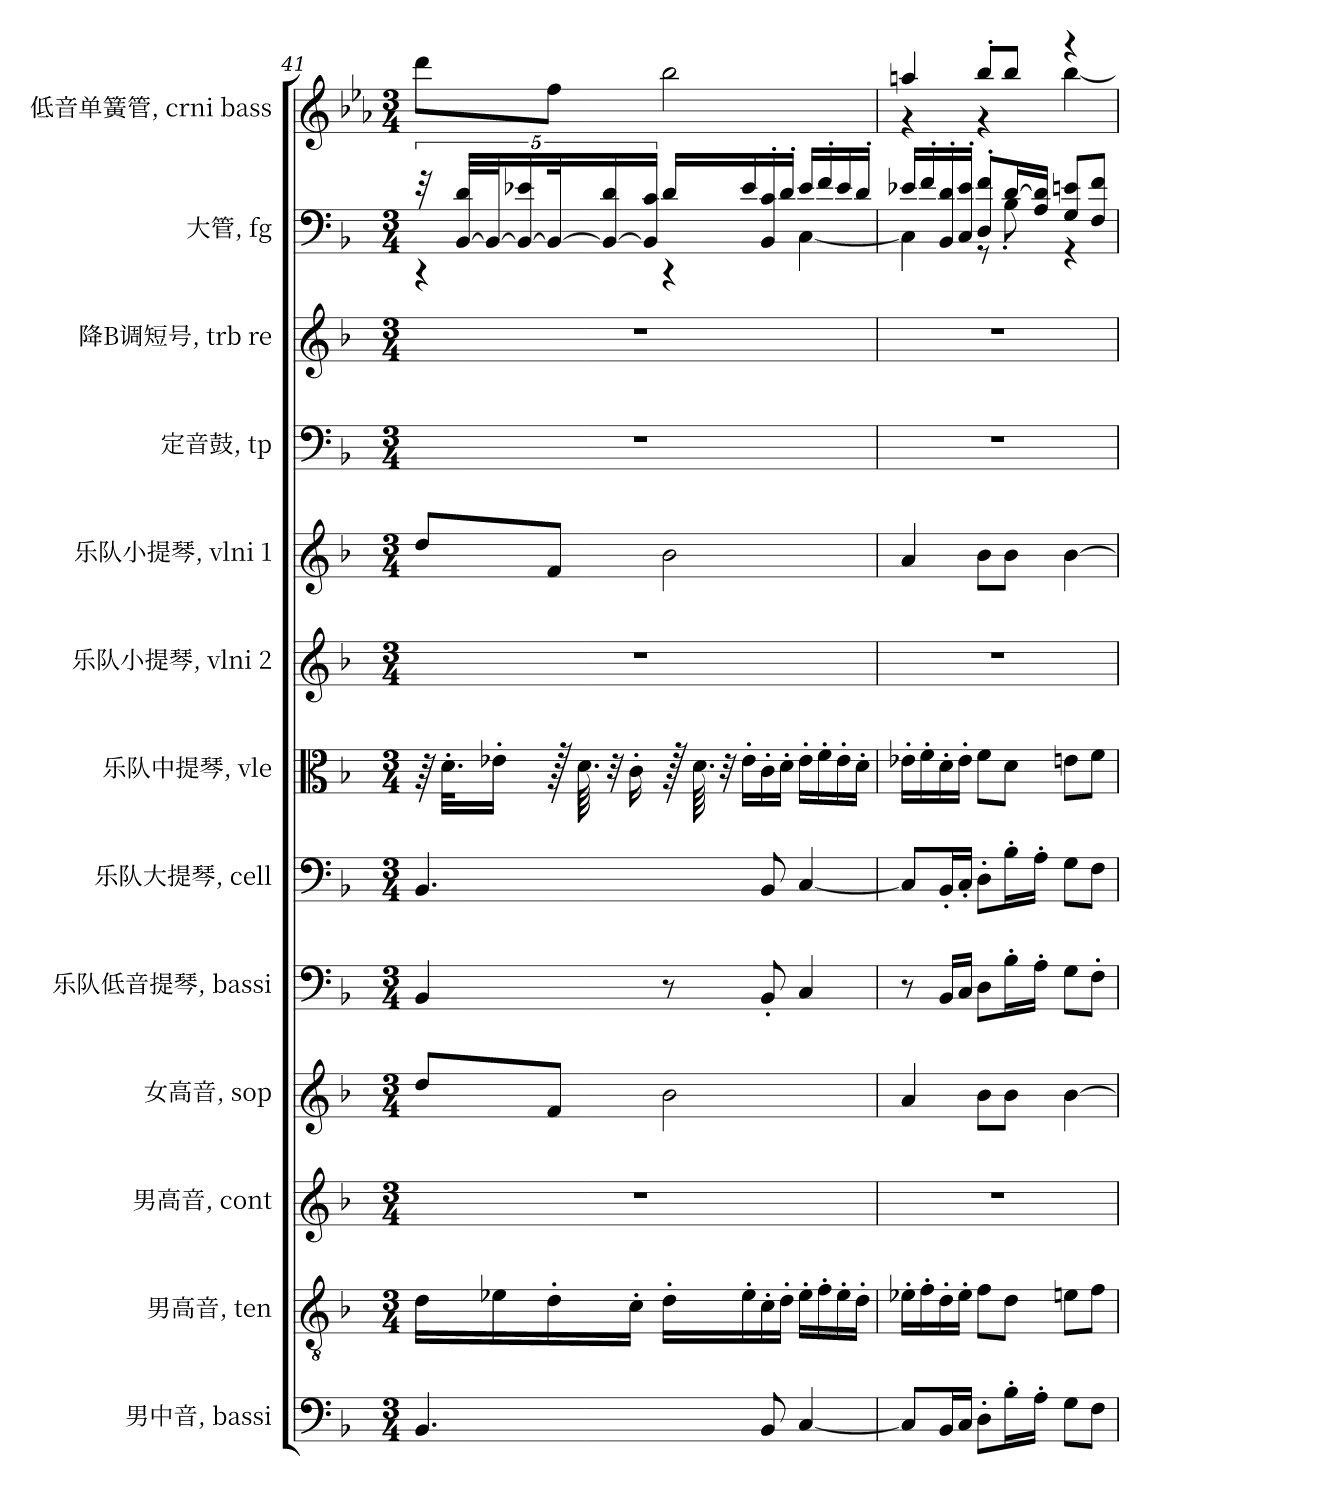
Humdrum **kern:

**kern	**kern	**kern	**kern	**kern	**kern	**kern	**kern	**kern	**kern	**kern	**kern	**kern
*part13	*part12	*part11	*part10	*part9	*part8	*part7	*part6	*part5	*part4	*part3	*part2	*part1
*staff13	*staff12	*staff11	*staff10	*staff9	*staff8	*staff7	*staff6	*staff5	*staff4	*staff3	*staff2	*staff1
*I"男中音, bassi	*I"男高音, ten	*I"男高音, cont	*I"女高音, sop	*I"乐队低音提琴, bassi	*I"乐队大提琴, cell	*I"乐队中提琴, vle	*I"乐队小提琴, vlni 2	*I"乐队小提琴, vlni 1	*I"定音鼓, tp	*I"降B调短号, trb re	*I"大管, fg	*I"低音单簧管, crni bass
*	*I'T.	*	*I'S.	*	*	*	*	*	*	*	*	*
!!LO:PB:g=z
*clefF4	*clefGv2	*clefG2	*clefG2	*clefF4	*clefF4	*clefC3	*clefG2	*clefG2	*clefF4	*clefG2	*clefF4	*clefG2
*	*	*	*	*ITrd7c12	*	*	*	*	*	*ITrd1c2	*	*ITrd8c14
*k[b-]	*k[b-]	*k[b-]	*k[b-]	*k[b-]	*k[b-]	*k[b-]	*k[b-]	*k[b-]	*k[b-]	*k[b-e-a-]	*k[b-]	*k[b-e-a-]
*M3/4	*M3/4	*M3/4	*M3/4	*M3/4	*M3/4	*M3/4	*M3/4	*M3/4	*M3/4	*M3/4	*M3/4	*M3/4
=41	=41	=41	=41	=41	=41	=41	=41	=41	=41	=41	=41	=41
*	*	*	*	*	*	*	*	*	*	*	*^	*
4.BB-/	16d\LL	2.r	8dd/L	4BBB-/	4.BB-/	64r	2.r	8dd/L	2.r	2.r	40r	4r	8dd\L
.	.	.	.	.	.	32.d'\KLL	.	.	.	.	.	.	.
.	.	.	.	.	.	.	.	.	.	.	[40BB-/ 40d/LLL	.	.
.	.	.	.	.	.	.	.	.	.	.	40BB-/J_	.	.
.	16e-X\	.	.	.	.	16e-X'\JJ	.	.	.	.	.	.	.
.	.	.	.	.	.	.	.	.	.	.	20BB-/_ 20e-X/	.	.
.	16d'\	.	8f/J	.	.	128r	.	8f/J	.	.	40BB-/K_	.	8f\J
.	.	.	.	.	.	64.d\	.	.	.	.	.	.	.
.	.	.	.	.	.	.	.	.	.	.	20BB-/_ 20d/	.	.
.	.	.	.	.	.	32r	.	.	.	.	.	.	.
.	16c'\JJ	.	.	.	.	16c'\	.	.	.	.	.	.	.
.	.	.	.	.	.	.	.	.	.	.	20BB-/] 20c/JJ	.	.
.	16d'\LL	.	2b-\	8r	.	128r	.	2b-\	.	.	16d/LL	4r	2b-\
.	.	.	.	.	.	64.d\	.	.	.	.	.	.	.
.	.	.	.	.	.	32r	.	.	.	.	.	.	.
.	16e-'\	.	.	.	.	16e-'\LL	.	.	.	.	16e-/	.	.
8BB-/	16c'\	.	.	8BBB-'/	8BB-/	16c'\	.	.	.	.	16BB-/' 16c/'	.	.
.	16d'\JJ	.	.	.	.	16d'\JJ	.	.	.	.	16d'/JJ	.	.
[4C/	16e-'\LL	.	.	4CC/	[4C/	16e-'\LL	.	.	.	.	16e-/LL	[4C\	.
.	16f'\	.	.	.	.	16f'\	.	.	.	.	16f'/	.	.
.	16e-'\	.	.	.	.	16e-'\	.	.	.	.	16e-/	.	.
.	16d'\JJ	.	.	.	.	16d'\JJ	.	.	.	.	16d'/JJ	.	.
=42	=42	=42	=42	=42	=42	=42	=42	=42	=42	=42	=42	=42	=42
*	*	*	*	*	*	*	*	*	*	*	*	*	*^
8C/L]	16e-X'\LL	2.r	4a/	8r	8C/L]	16e-X'\LL	2.r	4a/	2.r	2.r	16e-X/LL	4C\]	4an/	4r
.	16f'\	.	.	.	.	16f'\	.	.	.	.	16f'/	.	.	.
16BB-/L	16d'\	.	.	16BBB-/LL	16BB-'/L	16d'\	.	.	.	.	16BB-/' 16d/'	.	.	.
16C/JJ	16e-'\JJ	.	.	16CC/JJ	16C'/JJ	16e-'\JJ	.	.	.	.	16C/' 16e-/'JJ	.	.	.
8D'\L	8f\L	.	8b-\L	8DD\L	8D'\L	8f\L	.	8b-\L	.	.	8D/' 8f/'L	8r	8b-'/L	4r
16B-'\L	8d\J	.	8b-\J	16BB-'\L	16B-'\L	8d\J	.	8b-\J	.	.	[16d/L	8B-'\	8b-/J	.
16A'\JJ	.	.	.	16AA'\JJ	16A'\JJ	.	.	.	.	.	16A/ 16d/]JJ	.	.	.
8G\L	8en\L	.	[4b-\	8GG\L	8G\L	8en\L	.	[4b-\	.	.	8G/ 8en/L	4r	4r	[4b-\
8F\J	8f\J	.	.	8FF'\J	8F\J	8f\J	.	.	.	.	8F/ 8f/J	.	.	.
*	*	*	*	*	*	*	*	*	*	*	*v	*v	*	*
*	*	*	*	*	*	*	*	*	*	*	*	*v	*v
=	=	=	=	=	=	=	=	=	=	=	=	=
*-	*-	*-	*-	*-	*-	*-	*-	*-	*-	*-	*-	*-
